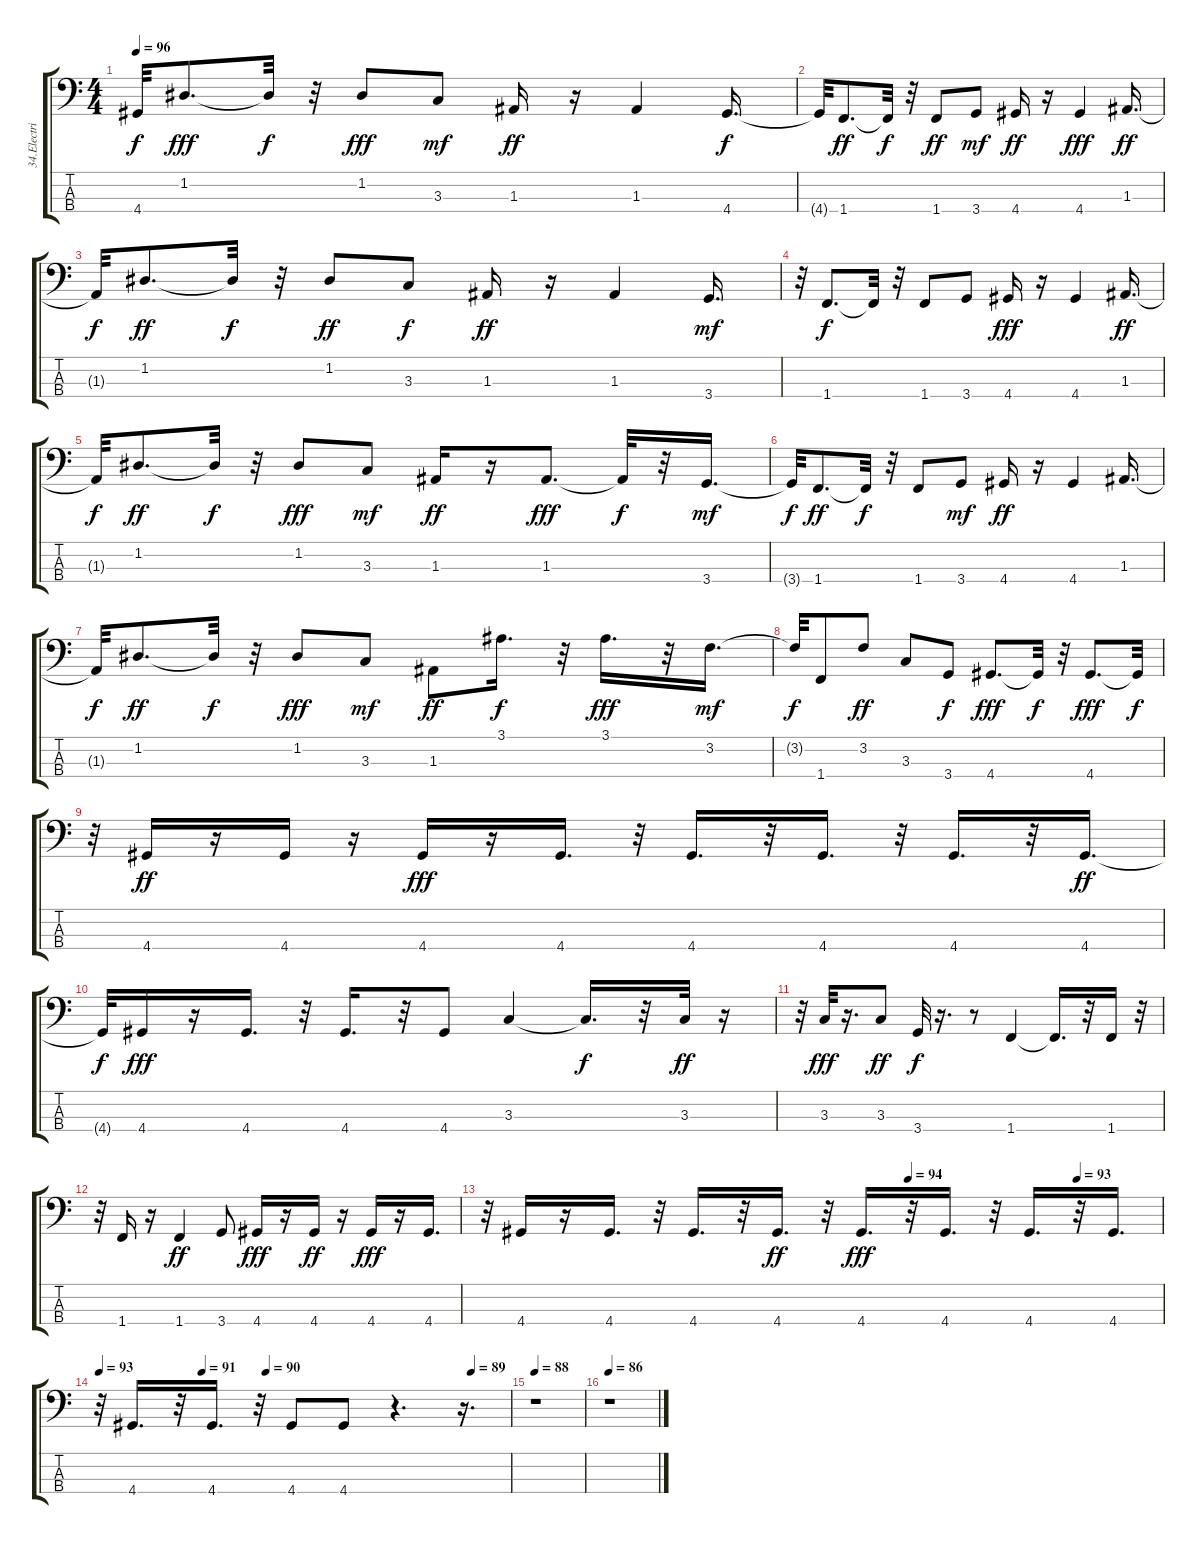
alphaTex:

\track ("34.Electric Bass (finger)" "34.Electri") {instrument electricbassfinger}
\staff {score tabs}
\tuning (G2 D2 A1 E1) {hide}
\ts (4 4)
\tempo 96
\clef f4
\ks c
4.4{t}.32{dy f} 1.2.8{d dy fff} 1.2{t}.32{dy f} r.32 1.2.8{dy fff} 3.3.8{dy mf} 1.3.16{dy ff} r.16 1.3.4 4.4.16{d dy f} |
4.4{t}.32 1.4.8{d dy ff} 1.4{t}.32{dy f} r.32 1.4.8{dy ff} 3.4.8{dy mf} 4.4.16{dy ff} r.16 4.4.4{dy fff} 1.3.16{d dy ff} |
1.3{t}.32{dy f} 1.2.8{d dy ff} 1.2{t}.32{dy f} r.32 1.2.8{dy ff} 3.3.8{dy f} 1.3.16{dy ff} r.16 1.3.4 3.4.16{d dy mf} |
r.32 1.4.8{d dy f} 1.4{t}.32 r.32 1.4.8 3.4.8 4.4.16{dy fff} r.16 4.4.4 1.3.16{d dy ff} |
1.3{t}.32{dy f} 1.2.8{d dy ff} 1.2{t}.32{dy f} r.32 1.2.8{dy fff} 3.3.8{dy mf} 1.3.16{dy ff} r.16 1.3.8{d dy fff} 1.3{t}.32{dy f} r.32 3.4.16{d dy mf} |
3.4{t}.32{dy f} 1.4.8{d dy ff} 1.4{t}.32{dy f} r.32 1.4.8 3.4.8{dy mf} 4.4.16{dy ff} r.16 4.4.4 1.3.16{d} |
1.3{t}.32{dy f} 1.2.8{d dy ff} 1.2{t}.32{dy f} r.32 1.2.8{dy fff} 3.3.8{dy mf} 1.3.8{dy ff} 3.1.16{d dy f} r.32 3.1.16{d dy fff} r.32 3.2.16{d dy mf} |
3.2{t}.32{dy f} 1.4.8 3.2.8{dy ff} 3.3.8 3.4.8{dy f} 4.4.8{d dy fff} 4.4{t}.32{dy f} r.32 4.4.8{d dy fff} 4.4{t}.32{dy f} |
r.32 4.4.16{dy ff} r.16 4.4.16 r.16 4.4.16{dy fff} r.16 4.4.16{d} r.32 4.4.16{d} r.32 4.4.16{d} r.32 4.4.16{d} r.32 4.4.16{d dy ff} |
4.4{t}.32{dy f} 4.4.16{dy fff} r.16 4.4.16{d} r.32 4.4.16{d} r.32 4.4.8 3.3.4 3.3{t}.16{d dy f} r.32 3.3.32{dy ff} r.16 |
r.32 3.3.32{dy fff} r.16{d} 3.3.8{dy ff} 3.4.32{dy f} r.16{d} r.8 1.4.4 1.4{t}.16{d} r.32 1.4.16 r.32 |
r.32 1.4.16 r.16 1.4.4{dy ff} 3.4.8 4.4.16{dy fff} r.16 4.4.16{dy ff} r.16 4.4.16{dy fff} r.16 4.4.16{d} |
\tempo (94 0.625)
\tempo (93 0.875)
r.32 4.4.16 r.16 4.4.16{d} r.32 4.4.16{d} r.32 4.4.16{d dy ff} r.32 4.4.16{d dy fff} r.32 4.4.16{d} r.32 4.4.16{d} r.32 4.4.16{d} |
\tempo 93
\tempo (91 0.25)
\tempo (90 0.40625)
\tempo (89 0.90625)
r.32 4.4.16{d} r.32 4.4.16{d} r.32 4.4.8 4.4.8 r.4{d} r.16{d} |
\tempo 88
r.1 |
\tempo 86
r.1
